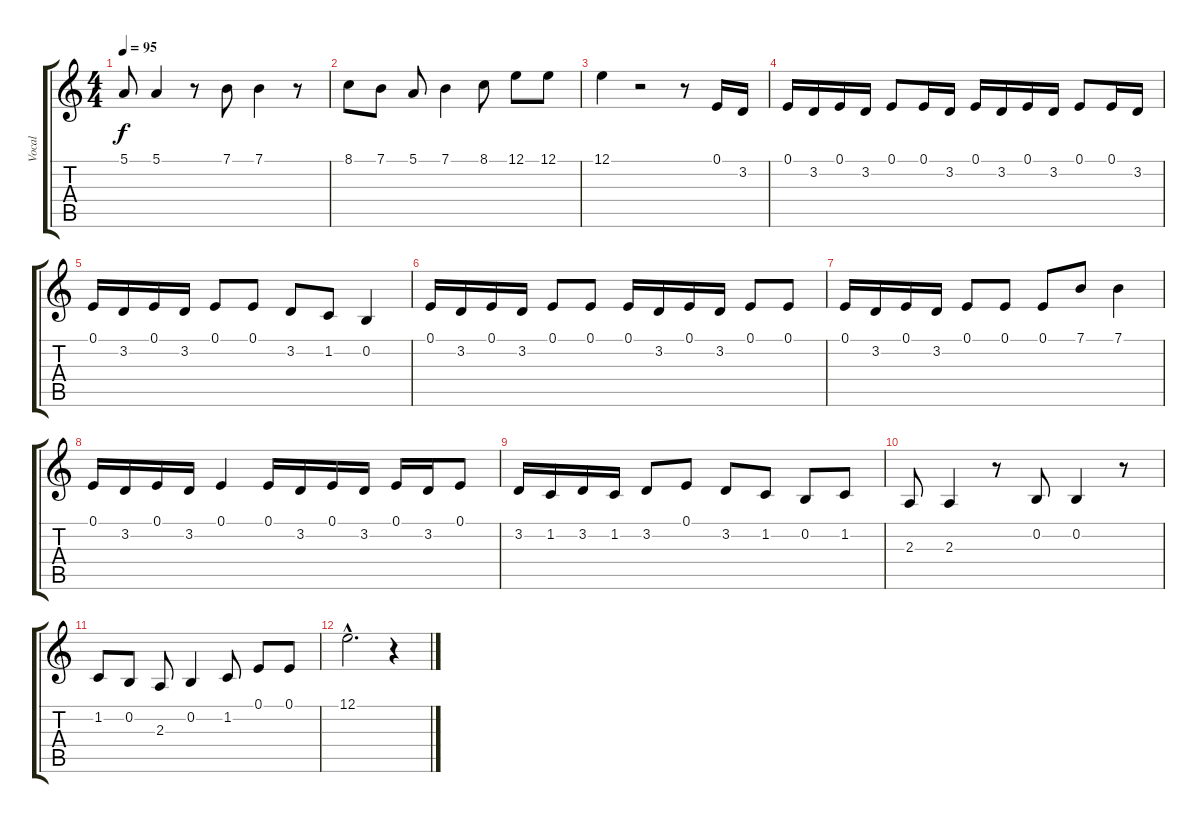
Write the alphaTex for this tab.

\track ("Vocal" "Vocal") {instrument violin}
\staff {score tabs}
\tuning (E4 B3 G3 D3 A2 E2) {hide}
\ts (4 4)
\tempo 95
\clef g2
\ks c
5.1.8{dy f} 5.1.4 r.8 7.1.8 7.1.4 r.8 |
8.1.8 7.1.8 5.1.8 7.1.4 8.1.8 12.1.8 12.1.8 |
12.1.4 r.2 r.8 0.1.16 3.2.16 |
0.1.16 3.2.16 0.1.16 3.2.16 0.1.8 0.1.16 3.2.16 0.1.16 3.2.16 0.1.16 3.2.16 0.1.8 0.1.16 3.2.16 |
0.1.16 3.2.16 0.1.16 3.2.16 0.1.8 0.1.8 3.2.8 1.2.8 0.2.4 |
0.1.16 3.2.16 0.1.16 3.2.16 0.1.8 0.1.8 0.1.16 3.2.16 0.1.16 3.2.16 0.1.8 0.1.8 |
0.1.16 3.2.16 0.1.16 3.2.16 0.1.8 0.1.8 0.1.8 7.1.8 7.1.4 |
0.1.16 3.2.16 0.1.16 3.2.16 0.1.4 0.1.16 3.2.16 0.1.16 3.2.16 0.1.16 3.2.16 0.1.8 |
3.2.16 1.2.16 3.2.16 1.2.16 3.2.8 0.1.8 3.2.8 1.2.8 0.2.8 1.2.8 |
2.3.8 2.3.4 r.8 0.2.8 0.2.4 r.8 |
1.2.8 0.2.8 2.3.8 0.2.4 1.2.8 0.1.8 0.1.8 |
12.1{hac}.2{d} r.4
